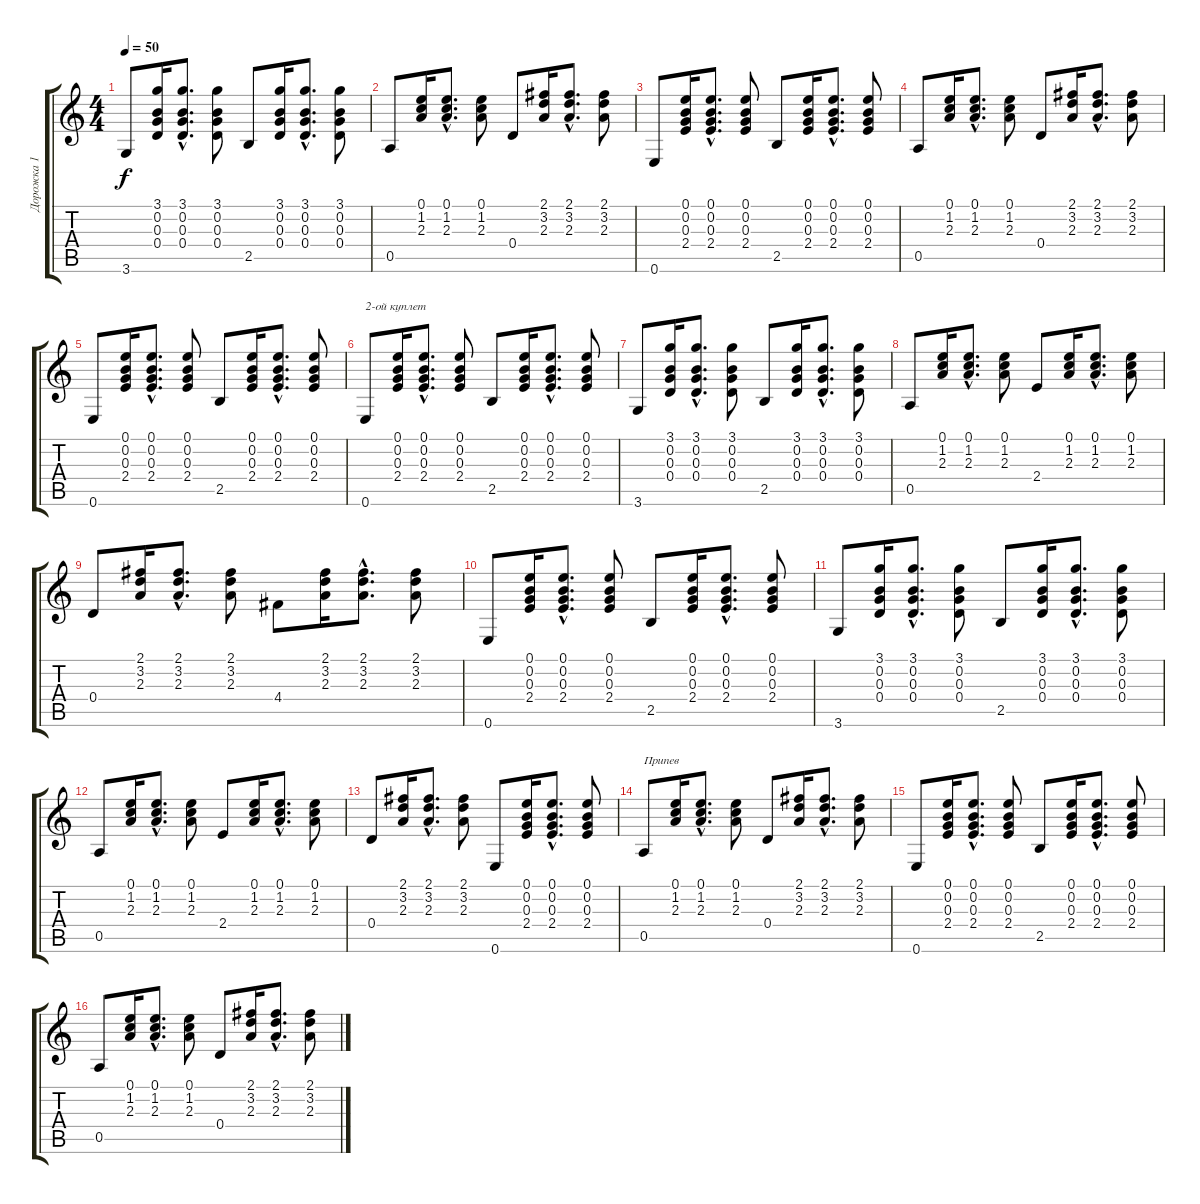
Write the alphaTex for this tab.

\track ("Дорожка 1" "Дорожка 1") {instrument acousticguitarsteel}
\staff {score tabs}
\tuning (E4 B3 G3 D3 A2 E2) {hide}
\ts (4 4)
\tempo 50
\clef g2
\ks c
3.6.8{dy f} (3.1 0.2 0.3 0.4).16 (3.1{hac} 0.2{hac} 0.3{hac} 0.4{hac}).8{d} (3.1 0.2 0.3 0.4).8 2.5.8 (3.1 0.2 0.3 0.4).16 (3.1{hac} 0.2{hac} 0.3{hac} 0.4{hac}).8{d} (3.1 0.2 0.3 0.4).8 |
0.5.8 (0.1 1.2 2.3).16 (0.1{hac} 1.2{hac} 2.3{hac}).8{d} (0.1 1.2 2.3).8 0.4.8 (2.1 3.2 2.3).16 (2.1{hac} 3.2{hac} 2.3{hac}).8{d} (2.1 3.2 2.3).8 |
0.6.8 (0.1 0.2 0.3 2.4).16 (0.1{hac} 0.2{hac} 0.3{hac} 2.4{hac}).8{d} (0.1 0.2 0.3 2.4).8 2.5.8 (0.1 0.2 0.3 2.4).16 (0.1{hac} 0.2{hac} 0.3{hac} 2.4{hac}).8{d} (0.1 0.2 0.3 2.4).8 |
0.5.8 (0.1 1.2 2.3).16 (0.1{hac} 1.2{hac} 2.3{hac}).8{d} (0.1 1.2 2.3).8 0.4.8 (2.1 3.2 2.3).16 (2.1{hac} 3.2{hac} 2.3{hac}).8{d} (2.1 3.2 2.3).8 |
0.6.8 (0.1 0.2 0.3 2.4).16 (0.1{hac} 0.2{hac} 0.3{hac} 2.4{hac}).8{d} (0.1 0.2 0.3 2.4).8 2.5.8 (0.1 0.2 0.3 2.4).16 (0.1{hac} 0.2{hac} 0.3{hac} 2.4{hac}).8{d} (0.1 0.2 0.3 2.4).8 |
0.6.8{txt "2-ой куплет"} (0.1 0.2 0.3 2.4).16 (0.1{hac} 0.2{hac} 0.3{hac} 2.4{hac}).8{d} (0.1 0.2 0.3 2.4).8 2.5.8 (0.1 0.2 0.3 2.4).16 (0.1{hac} 0.2{hac} 0.3{hac} 2.4{hac}).8{d} (0.1 0.2 0.3 2.4).8 |
3.6.8 (3.1 0.2 0.3 0.4).16 (3.1{hac} 0.2{hac} 0.3{hac} 0.4{hac}).8{d} (3.1 0.2 0.3 0.4).8 2.5.8 (3.1 0.2 0.3 0.4).16 (3.1{hac} 0.2{hac} 0.3{hac} 0.4{hac}).8{d} (3.1 0.2 0.3 0.4).8 |
0.5.8 (0.1 1.2 2.3).16 (0.1{hac} 1.2{hac} 2.3{hac}).8{d} (0.1 1.2 2.3).8 2.4.8 (0.1 1.2 2.3).16 (0.1{hac} 1.2{hac} 2.3{hac}).8{d} (0.1 1.2 2.3).8 |
0.4.8 (2.1 3.2 2.3).16 (2.1{hac} 3.2{hac} 2.3{hac}).8{d} (2.1 3.2 2.3).8 4.4.8 (2.1 3.2 2.3).16 (2.1{hac} 3.2{hac} 2.3{hac}).8{d} (2.1 3.2 2.3).8 |
0.6.8 (0.1 0.2 0.3 2.4).16 (0.1{hac} 0.2{hac} 0.3{hac} 2.4{hac}).8{d} (0.1 0.2 0.3 2.4).8 2.5.8 (0.1 0.2 0.3 2.4).16 (0.1{hac} 0.2{hac} 0.3{hac} 2.4{hac}).8{d} (0.1 0.2 0.3 2.4).8 |
3.6.8 (3.1 0.2 0.3 0.4).16 (3.1{hac} 0.2{hac} 0.3{hac} 0.4{hac}).8{d} (3.1 0.2 0.3 0.4).8 2.5.8 (3.1 0.2 0.3 0.4).16 (3.1{hac} 0.2{hac} 0.3{hac} 0.4{hac}).8{d} (3.1 0.2 0.3 0.4).8 |
0.5.8 (0.1 1.2 2.3).16 (0.1{hac} 1.2{hac} 2.3{hac}).8{d} (0.1 1.2 2.3).8 2.4.8 (0.1 1.2 2.3).16 (0.1{hac} 1.2{hac} 2.3{hac}).8{d} (0.1 1.2 2.3).8 |
0.4.8 (2.1 3.2 2.3).16 (2.1{hac} 3.2{hac} 2.3{hac}).8{d} (2.1 3.2 2.3).8 0.6.8 (0.1 0.2 0.3 2.4).16 (0.1{hac} 0.2{hac} 0.3{hac} 2.4{hac}).8{d} (0.1 0.2 0.3 2.4).8 |
0.5.8{txt "Припев"} (0.1 1.2 2.3).16 (0.1{hac} 1.2{hac} 2.3{hac}).8{d} (0.1 1.2 2.3).8 0.4.8 (2.1 3.2 2.3).16 (2.1{hac} 3.2{hac} 2.3{hac}).8{d} (2.1 3.2 2.3).8 |
0.6.8 (0.1 0.2 0.3 2.4).16 (0.1{hac} 0.2{hac} 0.3{hac} 2.4{hac}).8{d} (0.1 0.2 0.3 2.4).8 2.5.8 (0.1 0.2 0.3 2.4).16 (0.1{hac} 0.2{hac} 0.3{hac} 2.4{hac}).8{d} (0.1 0.2 0.3 2.4).8 |
0.5.8 (0.1 1.2 2.3).16 (0.1{hac} 1.2{hac} 2.3{hac}).8{d} (0.1 1.2 2.3).8 0.4.8 (2.1 3.2 2.3).16 (2.1{hac} 3.2{hac} 2.3{hac}).8{d} (2.1 3.2 2.3).8
